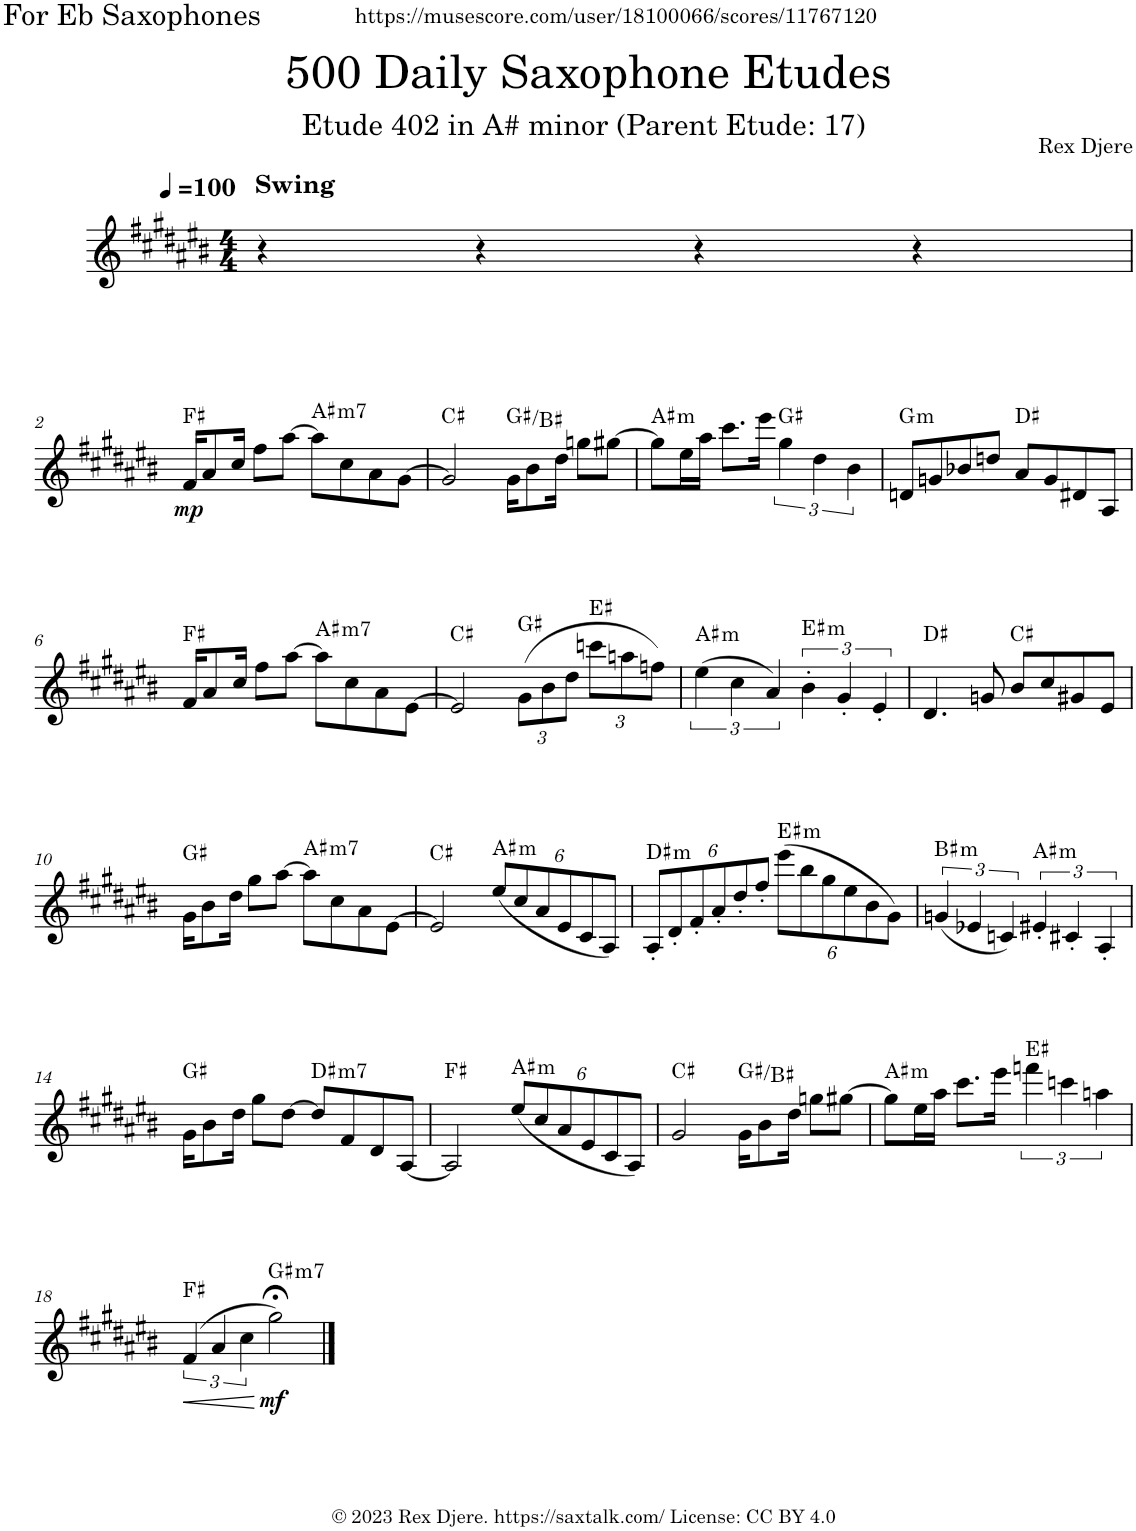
**kern	**dynam	**harte
*part1	*part1	*part1
*staff1	*staff1	*
*I"Alto Saxophone	*	*
*I'A. Sax.	*	*
*clefG2	*	*
*Trd5c9	*	*
*k[f#c#g#d#a#e#b#]	*	*
*M4/4	*	*
*MM100	*	*
=1	=1	=1
!LO:TX:a:B:t=Swing	!	!
4r	.	.
4r	.	.
4r	.	.
4r	.	.
!!LO:LB:g=z
=2	=2	=2
!	!LO:DY:b	!
16f#/KL	mp	F#:maj
8a#/	.	.
16cc#/Jk	.	.
8ff#\L	.	.
[8aa#\J	.	.
!	!	!LO:H:kt=m7
8aa#\L]	.	A#:min7
8cc#\	.	.
8a#\	.	.
[8g#\J	.	.
=3	=3	=3
2g#/]	.	C#:maj
16g#\KL	.	G#:maj/3
8b#\	.	.
16dd#\Jk	.	.
8ggn\L	.	.
[8gg#X\J	.	.
=4	=4	=4
!	!	!LO:H:kt=m
8gg#\L]	.	A#:min
16ee#\L	.	.
16aa#\JJ	.	.
8.ccc#\L	.	.
16eee#\Jk	.	.
6gg#\	.	G#:maj
6dd#\	.	.
6b#\	.	.
=5	=5	=5
!	!	!LO:H:kt=m
8dn/L	.	G:min
8gn/	.	.
8b-X/	.	.
8ddn/J	.	.
8a#/L	.	D#:maj
8g/	.	.
8d#X/	.	.
8A#/J	.	.
!!LO:LB:g=z
=6	=6	=6
16f#/KL	.	F#:maj
8a#/	.	.
16cc#/Jk	.	.
8ff#\L	.	.
[8aa#\J	.	.
!	!	!LO:H:kt=m7
8aa#\L]	.	A#:min7
8cc#\	.	.
8a#\	.	.
[8e#\J	.	.
=7	=7	=7
2e#/]	.	C#:maj
*Xbrackettup	*	*
(12g#\L	.	G#:maj
12b#\	.	.
12dd#\J	.	.
12cccn\L	.	E#:maj
12aan\	.	.
12ffn\J)	.	.
=8	=8	=8
*brackettup	*	*
!	!	!LO:H:kt=m
(6ee#\	.	A#:min
6cc#\	.	.
6a#/)	.	.
!	!	!LO:H:kt=m
6b#'\	.	E#:min
6g#'/	.	.
6e#'/	.	.
=9	=9	=9
4.d#/	.	D#:maj
8gn/	.	.
8b#/L	.	C#:maj
8cc#/	.	.
8g#X/	.	.
8e#/J	.	.
!!LO:LB:g=z
=10	=10	=10
*k[f#c#g#d#a#e#b#]	*	*
16g#\KL	.	G#:maj
8b#\	.	.
16dd#\Jk	.	.
8gg#\L	.	.
[8aa#\J	.	.
!	!	!LO:H:kt=m7
8aa#\L]	.	A#:min7
8cc#\	.	.
8a#\	.	.
[8e#\J	.	.
=11	=11	=11
2e#/]	.	C#:maj
*Xbrackettup	*	*
!	!	!LO:H:kt=m
(12ee#/L	.	A#:min
12cc#/	.	.
12a#/	.	.
12e#/	.	.
12c#/	.	.
12A#/J)	.	.
=12	=12	=12
!	!	!LO:H:kt=m
12A#'/L	.	D#:min
12d#'/	.	.
12f#'/	.	.
12a#'/	.	.
12dd#'/	.	.
12ff#'/J	.	.
!	!	!LO:H:kt=m
(12eee#\L	.	E#:min
12bb#\	.	.
12gg#\	.	.
12ee#\	.	.
12b#\	.	.
12g#\J)	.	.
=13	=13	=13
*brackettup	*	*
!	!	!LO:H:kt=m
(6gn/	.	B#:min
6e-X/	.	.
6cn/)	.	.
!	!	!LO:H:kt=m
6e#X'/	.	A#:min
6c#X'/	.	.
6A#'/	.	.
!!LO:LB:g=z
=14	=14	=14
16g#\KL	.	G#:maj
8b#\	.	.
16dd#\Jk	.	.
8gg#\L	.	.
[8dd#\J	.	.
!	!	!LO:H:kt=m7
8dd#/L]	.	D#:min7
8f#/	.	.
8d#/	.	.
[8A#/J	.	.
=15	=15	=15
2A#/]	.	F#:maj
*Xbrackettup	*	*
!	!	!LO:H:kt=m
(12ee#/L	.	A#:min
12cc#/	.	.
12a#/	.	.
12e#/	.	.
12c#/	.	.
12A#/J)	.	.
=16	=16	=16
2g#/	.	C#:maj
16g#\KL	.	G#:maj/3
8b#\	.	.
16dd#\Jk	.	.
8ggn\L	.	.
[8gg#X\J	.	.
=17	=17	=17
!	!	!LO:H:kt=m
8gg#\L]	.	A#:min
16ee#\L	.	.
16aa#\JJ	.	.
8.ccc#\L	.	.
16eee#\Jk	.	.
*brackettup	*	*
6fffn\	.	E#:maj
6cccn\	.	.
6aan\	.	.
!!LO:LB:g=z
=18	=18	=18
!	!LO:HP:b	!
(6f#/	<	F#:maj
6a#/	.	.
6cc#\	.	.
!	!LO:DY:n=1:b	!LO:H:kt=m7
2gg#;<\)	[ mf	G#:min7
==	==	==
*-	*-	*-
